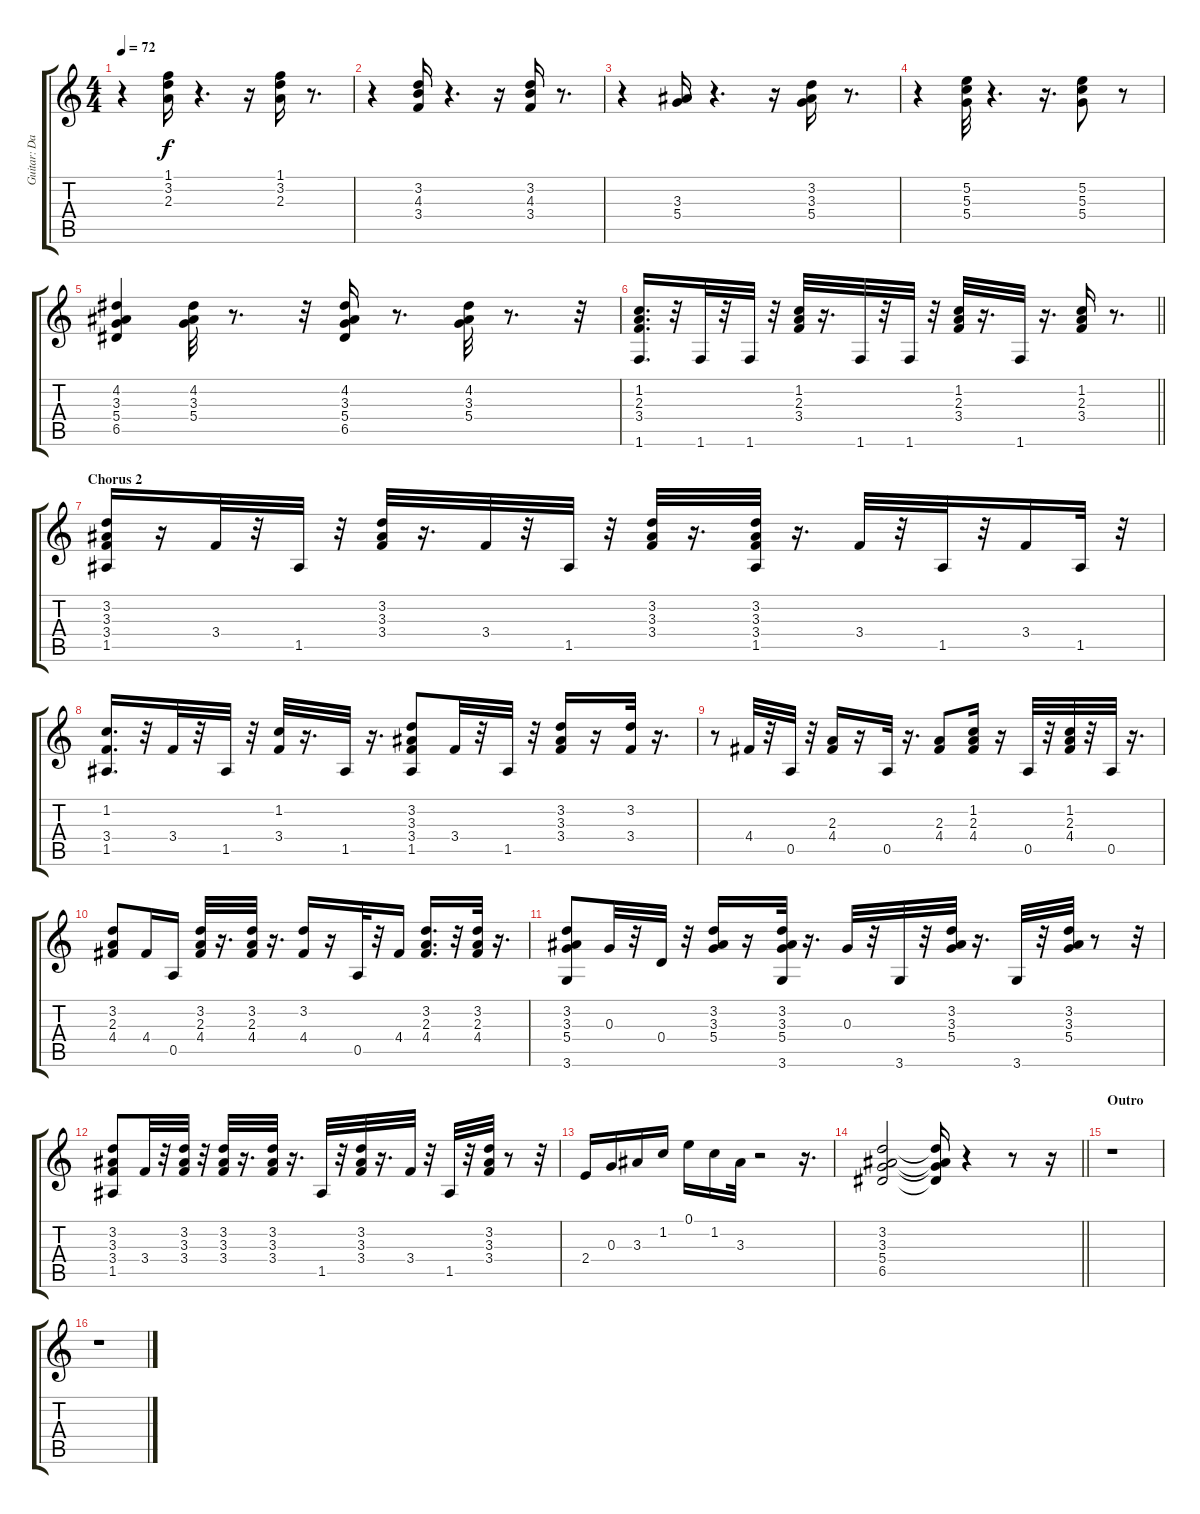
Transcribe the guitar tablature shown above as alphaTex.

\track ("Guitar: David Gates" "Guitar: Da") {instrument acousticguitarsteel}
\staff {score tabs}
\tuning (E4 B3 G3 D3 A2 E2) {hide}
\ts (4 4)
\tempo 72
\clef g2
\ks c
r.4{dy f} (1.1 3.2 2.3).16 r.4{d} r.16 (1.1 3.2 2.3).16 r.8{d} |
r.4 (3.2 4.3 3.4).16 r.4{d} r.16 (3.2 4.3 3.4).16 r.8{d} |
r.4 (3.3 5.4).16 r.4{d} r.16 (3.2 3.3 5.4).16 r.8{d} |
r.4 (5.2 5.3 5.4).32 r.4{d} r.16{d} (5.2 5.3 5.4).8 r.8 |
(4.2 3.3 5.4 6.5).4 (4.2 3.3 5.4).32 r.8{d} r.32 (4.2 3.3 5.4 6.5).16 r.8{d} (4.2 3.3 5.4).32 r.8{d} r.32 |
\barLineRight lightlight
(1.2 2.3 3.4 1.6).16{d} r.32 1.6.32 r.32 1.6.32 r.32 (1.2 2.3 3.4).32 r.16{d} 1.6.32 r.32 1.6.32 r.32 (1.2 2.3 3.4).32 r.16{d} 1.6.32 r.16{d} (1.2 2.3 3.4).16 r.8{d} |
\section ("" "Chorus 2")
(3.2 3.3 3.4 1.5).16 r.16 3.4.32 r.32 1.5.32 r.32 (3.2 3.3 3.4).32 r.16{d} 3.4.32 r.32 1.5.32 r.32 (3.2 3.3 3.4).32 r.16{d} (3.2 3.3 3.4 1.5).32 r.16{d} 3.4.32 r.32 1.5.32 r.32 3.4.16 1.5.32 r.32 |
(1.2 3.4 1.5).16{d} r.32 3.4.32 r.32 1.5.32 r.32 (1.2 3.4).32 r.16{d} 1.5.32 r.16{d} (3.2 3.3 3.4 1.5).8 3.4.32 r.32 1.5.32 r.32 (3.2 3.3 3.4).16 r.16 (3.2 3.4).32 r.16{d} |
r.8 4.4.32 r.32 0.5.32 r.32 (2.3 4.4).16 r.16 0.5.32 r.16{d} (2.3 4.4).8 (1.2 2.3 4.4).16 r.16 0.5.32 r.32 (1.2 2.3 4.4).32 r.32 0.5.32 r.16{d} |
(3.2 2.3 4.4).8 4.4.16 0.5.16 (3.2 2.3 4.4).32 r.16{d} (3.2 2.3 4.4).32 r.16{d} (3.2 4.4).16 r.16 0.5.32 r.32 4.4.16 (3.2 2.3 4.4).16{d} r.32 (3.2 2.3 4.4).32 r.16{d} |
(3.2 3.3 5.4 3.6).8 0.3.32 r.32 0.4.32 r.32 (3.2 3.3 5.4).16 r.16 (3.2 3.3 5.4 3.6).32 r.16{d} 0.3.32 r.32 3.6.32 r.32 (3.2 3.3 5.4).32 r.16{d} 3.6.32 r.32 (3.2 3.3 5.4).32 r.8 r.32 |
(3.2 3.3 3.4 1.5).8 3.4.32 r.32 (3.2 3.3 3.4).32 r.32 (3.2 3.3 3.4).32 r.16{d} (3.2 3.3 3.4).32 r.16{d} 1.5.32 r.32 (3.2 3.3 3.4).32 r.16{d} 3.4.32 r.32 1.5.32 r.32 (3.2 3.3 3.4).32 r.8 r.32 |
2.4.16 0.3.16 3.3.16 1.2.16 0.1.16 1.2.16 3.3.32 r.2 r.16{d} |
\barLineRight lightlight
(3.2 3.3 5.4 6.5).2 (3.2{t} 3.3{t} 5.4{t} 6.5{t}).16 r.4 r.8 r.16 |
\section ("" "Outro")
r.1 |
r.1
